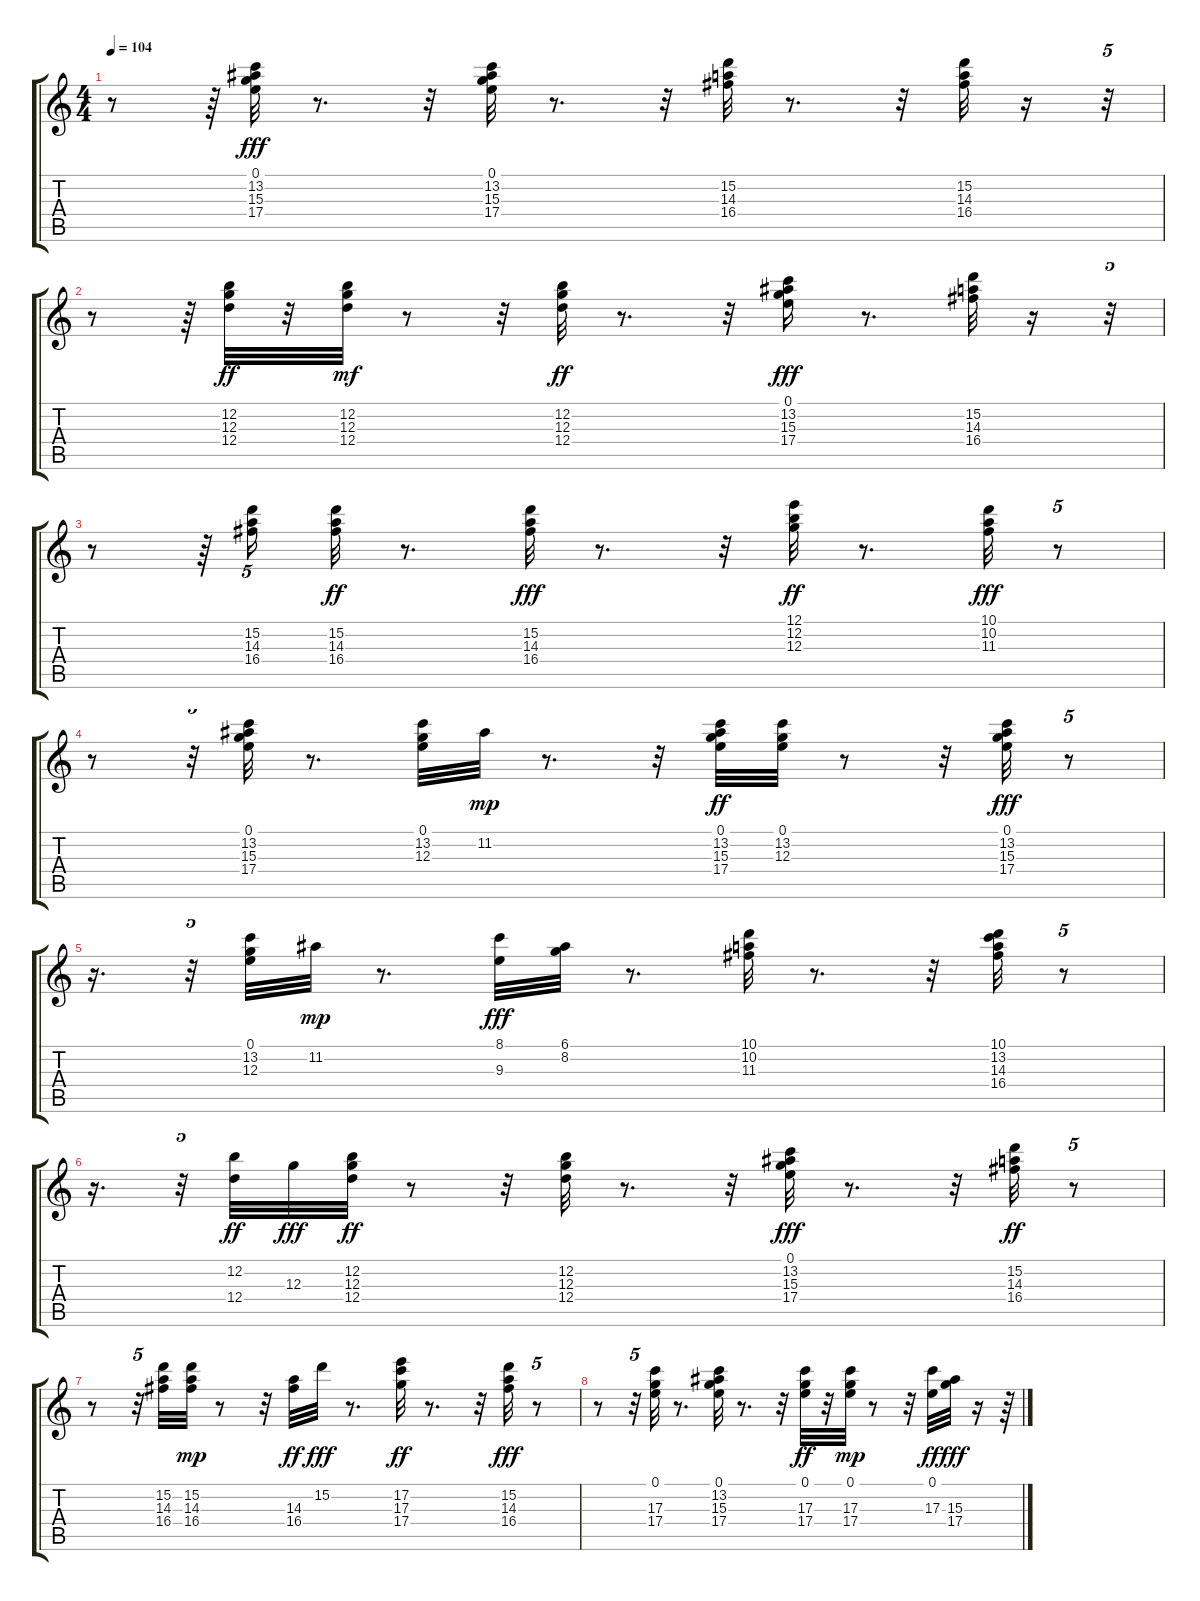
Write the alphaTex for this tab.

\track "" {instrument electricguitarclean}
\staff {score tabs}
\tuning (E4 B3 G3 D3 A2 E2) {hide}
\ts (4 4)
\tempo 104
\clef g2
\ks c
r.8{dy fff} r.64 (0.1 13.2 15.3 17.4).32 r.8{d} r.32 (0.1 13.2 15.3 17.4).32 r.8{d} r.32 (15.2 14.3 16.4).32 r.8{d} r.32 (15.2 14.3 16.4).32 r.16 r.32{tu (5 4)} |
r.8 r.64 (12.2 12.3 12.4).32{dy ff volume 12} r.32 (12.2 12.3 12.4).32{dy mf} r.8 r.32 (12.2 12.3 12.4).32{dy ff volume 12} r.8{d} r.32 (0.1 13.2 15.3 17.4).16{dy fff volume 11} r.8{d} (15.2 14.3 16.4).32{volume 11} r.16 r.32{tu (5 4)} |
r.8 r.64 (15.2 14.3 16.4).16{tu (5 4) volume 10} (15.2 14.3 16.4).32{dy ff} r.8{d} (15.2 14.3 16.4).32{dy fff volume 10} r.8{d} r.32 (12.1 12.2 12.3).32{dy ff volume 10} r.8{d} (10.1 10.2 11.3).32{dy fff volume 9} r.8{tu (5 4)} |
r.8 r.32{tu (5 4)} (0.1 13.2 15.3 17.4).32{volume 9} r.8{d} (0.1 13.2 12.3).32{volume 8} 11.2.32{dy mp} r.8{d} r.32 (0.1 13.2 15.3 17.4).32{dy ff volume 8} (0.1 13.2 12.3).32 r.8 r.32 (0.1 13.2 15.3 17.4).32{dy fff volume 8} r.8{tu (5 4)} |
r.16{d} r.32{tu (5 4)} (0.1 13.2 12.3).32{volume 7} 11.2.32{dy mp} r.8{d} (8.1 9.3).32{dy fff volume 7} (6.1 8.2).32 r.8{d} (10.1 10.2 11.3).32{volume 7} r.8{d} r.32 (10.1 13.2 14.3 16.4).32{volume 6} r.8{tu (5 4)} |
r.16{d} r.32{tu (5 4)} (12.2 12.4).32{dy ff volume 6} 12.3.32{dy fff} (12.2 12.3 12.4).32{dy ff volume 6} r.8 r.32 (12.2 12.3 12.4).32{volume 6} r.8{d} r.32 (0.1 13.2 15.3 17.4).32{dy fff volume 5} r.8{d} r.32 (15.2 14.3 16.4).32{dy ff volume 5} r.8{tu (5 4)} |
r.8 r.32{tu (5 4)} (15.2 14.3 16.4).32{volume 4} (15.2 14.3 16.4).32{dy mp} r.8 r.32 (14.3 16.4).32{dy ff volume 4} 15.2.32{dy fff} r.8{d} (17.2 17.3 17.4).32{dy ff volume 4} r.8{d} r.32 (15.2 14.3 16.4).32{dy fff volume 3} r.8{tu (5 4)} |
r.8 r.32{tu (5 4)} (0.1 17.3 17.4).32{volume 3} r.8{d} (0.1 13.2 15.3 17.4).32{volume 3} r.8{d} r.32 (0.1 17.3 17.4).32{dy ff volume 2} r.32 (0.1 17.3 17.4).32{dy mp} r.8 r.32 (0.1 17.3).32{dy ff volume 2} (15.3 17.4).32{dy fff} r.16 r.64
